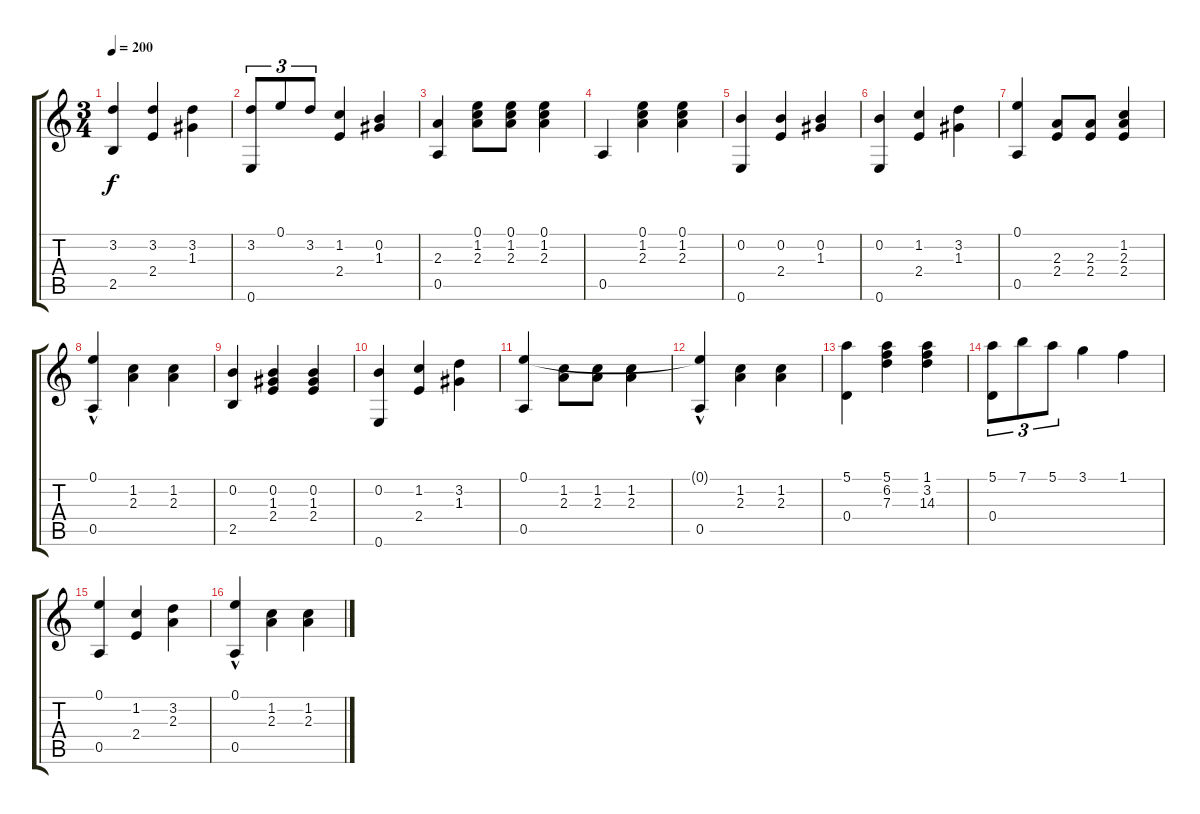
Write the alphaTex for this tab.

\track "" {instrument acousticguitarnylon}
\staff {score tabs}
\tuning (E4 B3 G3 D3 A2 E2) {hide}
\ts (3 4)
\tempo 200
\clef g2
\ks c
(3.2 2.5).4{lyrics (0 "") lyrics (1 "") lyrics (2 "") lyrics (3 "") lyrics (4 "") dy f} (3.2 2.4).4{lyrics (0 "") lyrics (1 "") lyrics (2 "") lyrics (3 "") lyrics (4 "")} (3.2 1.3).4{lyrics (0 "") lyrics (1 "") lyrics (2 "") lyrics (3 "") lyrics (4 "")} |
(3.2 0.6).8{tu (3 2) lyrics (0 "") lyrics (1 "") lyrics (2 "") lyrics (3 "") lyrics (4 "")} 0.1.8{tu (3 2) lyrics (0 "") lyrics (1 "") lyrics (2 "") lyrics (3 "") lyrics (4 "")} 3.2.8{tu (3 2) lyrics (0 "") lyrics (1 "") lyrics (2 "") lyrics (3 "") lyrics (4 "")} (1.2 2.4).4{lyrics (0 "") lyrics (1 "") lyrics (2 "") lyrics (3 "") lyrics (4 "")} (0.2 1.3).4{lyrics (0 "") lyrics (1 "") lyrics (2 "") lyrics (3 "") lyrics (4 "")} |
(2.3 0.5).4{lyrics (0 "") lyrics (1 "") lyrics (2 "") lyrics (3 "") lyrics (4 "")} (0.1 1.2 2.3).8{lyrics (0 "") lyrics (1 "") lyrics (2 "") lyrics (3 "") lyrics (4 "")} (0.1 1.2 2.3).8{lyrics (0 "") lyrics (1 "") lyrics (2 "") lyrics (3 "") lyrics (4 "")} (0.1 1.2 2.3).4{lyrics (0 "") lyrics (1 "") lyrics (2 "") lyrics (3 "") lyrics (4 "")} |
0.5.4{lyrics (0 "") lyrics (1 "") lyrics (2 "") lyrics (3 "") lyrics (4 "")} (0.1 1.2 2.3).4{lyrics (0 "") lyrics (1 "") lyrics (2 "") lyrics (3 "") lyrics (4 "")} (0.1 1.2 2.3).4{lyrics (0 "") lyrics (1 "") lyrics (2 "") lyrics (3 "") lyrics (4 "")} |
(0.2 0.6).4{lyrics (0 "") lyrics (1 "") lyrics (2 "") lyrics (3 "") lyrics (4 "")} (0.2 2.4).4{lyrics (0 "") lyrics (1 "") lyrics (2 "") lyrics (3 "") lyrics (4 "")} (0.2 1.3).4{lyrics (0 "") lyrics (1 "") lyrics (2 "") lyrics (3 "") lyrics (4 "")} |
(0.2 0.6).4{lyrics (0 "") lyrics (1 "") lyrics (2 "") lyrics (3 "") lyrics (4 "")} (1.2 2.4).4{lyrics (0 "") lyrics (1 "") lyrics (2 "") lyrics (3 "") lyrics (4 "")} (3.2 1.3).4{lyrics (0 "") lyrics (1 "") lyrics (2 "") lyrics (3 "") lyrics (4 "")} |
(0.1 0.5).4{lyrics (0 "") lyrics (1 "") lyrics (2 "") lyrics (3 "") lyrics (4 "")} (2.3 2.4).8{lyrics (0 "") lyrics (1 "") lyrics (2 "") lyrics (3 "") lyrics (4 "")} (2.3 2.4).8{lyrics (0 "") lyrics (1 "") lyrics (2 "") lyrics (3 "") lyrics (4 "")} (1.2 2.3 2.4).4{lyrics (0 "") lyrics (1 "") lyrics (2 "") lyrics (3 "") lyrics (4 "")} |
(0.1{hac} 0.5).4{lyrics (0 "") lyrics (1 "") lyrics (2 "") lyrics (3 "") lyrics (4 "")} (1.2 2.3).4{lyrics (0 "") lyrics (1 "") lyrics (2 "") lyrics (3 "") lyrics (4 "")} (1.2 2.3).4{lyrics (0 "") lyrics (1 "") lyrics (2 "") lyrics (3 "") lyrics (4 "")} |
(0.2 2.5).4{lyrics (0 "") lyrics (1 "") lyrics (2 "") lyrics (3 "") lyrics (4 "")} (0.2 1.3 2.4).4{lyrics (0 "") lyrics (1 "") lyrics (2 "") lyrics (3 "") lyrics (4 "")} (0.2 1.3 2.4).4{lyrics (0 "") lyrics (1 "") lyrics (2 "") lyrics (3 "") lyrics (4 "")} |
(0.2 0.6).4{lyrics (0 "") lyrics (1 "") lyrics (2 "") lyrics (3 "") lyrics (4 "")} (1.2 2.4).4{lyrics (0 "") lyrics (1 "") lyrics (2 "") lyrics (3 "") lyrics (4 "")} (3.2 1.3).4{lyrics (0 "") lyrics (1 "") lyrics (2 "") lyrics (3 "") lyrics (4 "")} |
(0.1 0.5).4{lyrics (0 "") lyrics (1 "") lyrics (2 "") lyrics (3 "") lyrics (4 "")} (1.2 2.3).8{lyrics (0 "") lyrics (1 "") lyrics (2 "") lyrics (3 "") lyrics (4 "")} (1.2 2.3).8{lyrics (0 "") lyrics (1 "") lyrics (2 "") lyrics (3 "") lyrics (4 "")} (1.2 2.3).4{lyrics (0 "") lyrics (1 "") lyrics (2 "") lyrics (3 "") lyrics (4 "")} |
(0.1{hac t} 0.5).4{lyrics (0 "") lyrics (1 "") lyrics (2 "") lyrics (3 "") lyrics (4 "")} (1.2 2.3).4{lyrics (0 "") lyrics (1 "") lyrics (2 "") lyrics (3 "") lyrics (4 "")} (1.2 2.3).4{lyrics (0 "") lyrics (1 "") lyrics (2 "") lyrics (3 "") lyrics (4 "")} |
(5.1 0.4).4{lyrics (0 "") lyrics (1 "") lyrics (2 "") lyrics (3 "") lyrics (4 "")} (5.1 6.2 7.3).4{lyrics (0 "") lyrics (1 "") lyrics (2 "") lyrics (3 "") lyrics (4 "")} (1.1 3.2 14.3).4{lyrics (0 "") lyrics (1 "") lyrics (2 "") lyrics (3 "") lyrics (4 "")} |
(5.1 0.4).8{tu (3 2) lyrics (0 "") lyrics (1 "") lyrics (2 "") lyrics (3 "") lyrics (4 "")} 7.1.8{tu (3 2) lyrics (0 "") lyrics (1 "") lyrics (2 "") lyrics (3 "") lyrics (4 "")} 5.1.8{tu (3 2) lyrics (0 "") lyrics (1 "") lyrics (2 "") lyrics (3 "") lyrics (4 "")} 3.1.4{lyrics (0 "") lyrics (1 "") lyrics (2 "") lyrics (3 "") lyrics (4 "")} 1.1.4{lyrics (0 "") lyrics (1 "") lyrics (2 "") lyrics (3 "") lyrics (4 "")} |
(0.1 0.5).4{lyrics (0 "") lyrics (1 "") lyrics (2 "") lyrics (3 "") lyrics (4 "")} (1.2 2.4).4{lyrics (0 "") lyrics (1 "") lyrics (2 "") lyrics (3 "") lyrics (4 "")} (3.2 2.3).4{lyrics (0 "") lyrics (1 "") lyrics (2 "") lyrics (3 "") lyrics (4 "")} |
(0.1{hac} 0.5).4{lyrics (0 "") lyrics (1 "") lyrics (2 "") lyrics (3 "") lyrics (4 "")} (1.2 2.3).4{lyrics (0 "") lyrics (1 "") lyrics (2 "") lyrics (3 "") lyrics (4 "")} (1.2 2.3).4{lyrics (0 "") lyrics (1 "") lyrics (2 "") lyrics (3 "") lyrics (4 "")}
